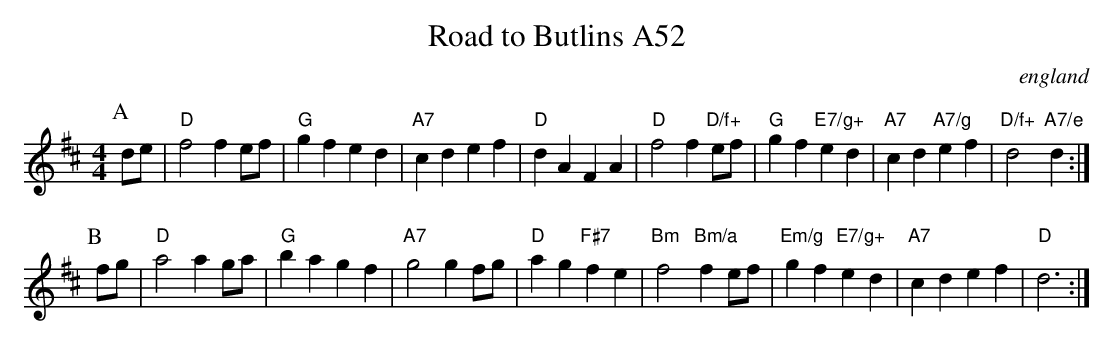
X:1
T:Road to Butlins A52
O:england
M:4/4
L:1/4
K:D
P:A
d/2e/2|"D"f2 fe/2f/2|"G"gf ed|"A7"cd ef|"D"dA FA|"D"f2 f"D/f+"e/2f/2|\
"G"gf "E7/g+"ed|"A7"cd "A7/g"ef|"D/f+"d2 "A7/e"d:|
P:B
f/2g/2|"D"a2 ag/2a/2|"G"ba gf|"A7"g2 gf/2g/2|"D"ag "F#7"fe|\
"Bm"f2 "Bm/a"fe/2f/2|"Em/g"gf "E7/g+"ed|"A7"cd ef|"D"d3:|
